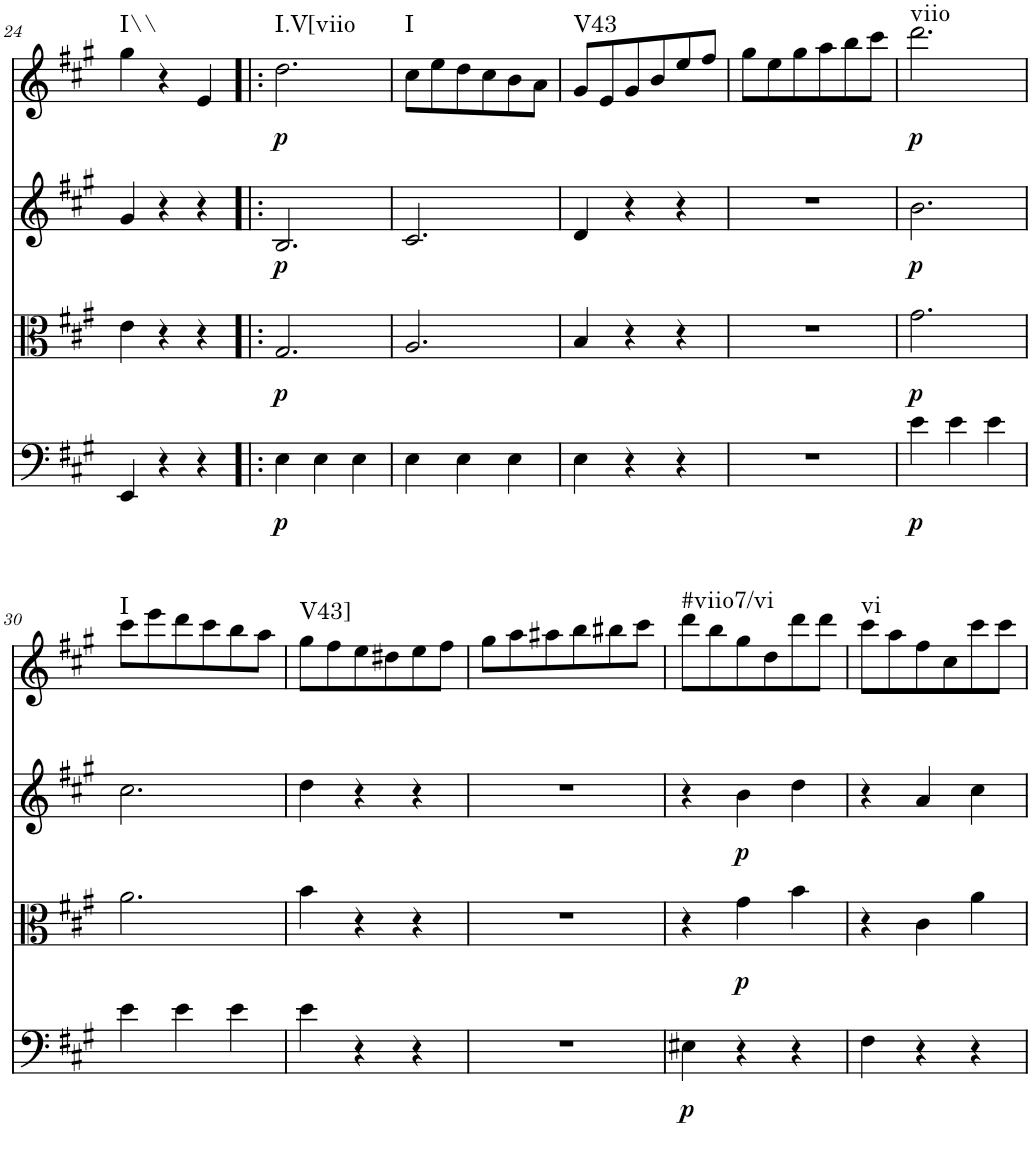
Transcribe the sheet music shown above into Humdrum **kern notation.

**kern	**dynam	**kern	**dynam	**kern	**dynam	**kern	**dynam	**harte
*part4	*part4	*part3	*part3	*part2	*part2	*part1	*part1	*part1
*staff4	*staff4	*staff3	*staff3	*staff2	*staff2	*staff1	*staff1	*
*I"Violoncello	*	*I"Viola	*	*I"Violin 2	*	*I"Violin 1	*	*
*I'Vc	*	*I'Vla	*	*I'Vln	*	*I'Vln	*	*
!!LO:PB:g=z
*clefF4	*	*clefC3	*	*clefG2	*	*clefG2	*	*
*k[f#c#g#]	*	*k[f#c#g#]	*	*k[f#c#g#]	*	*k[f#c#g#]	*	*
*M3/4	*	*M3/4	*	*M3/4	*	*M3/4	*	*
=24	=24	=24	=24	=24	=24	=24	=24	=24
!	!	!	!	!	!	!	!	!LO:H:kt=I\\
4EE/	.	4e\	.	4g#/	.	4gg#\	.	N
4r	.	4r	.	4r	.	4r	.	.
4r	.	4r	.	4r	.	4e/	.	.
=25!|:	=25!|:	=25!|:	=25!|:	=25!|:	=25!|:	=25!|:	=25!|:	=25!|:
!	!LO:DY:b	!	!LO:DY:b	!	!LO:DY:b	!	!LO:DY:b	!LO:H:kt=I.V[viio
4E\	p	2.G#/	p	2.B/	p	2.dd\	p	N
4E\	.	.	.	.	.	.	.	.
4E\	.	.	.	.	.	.	.	.
=26	=26	=26	=26	=26	=26	=26	=26	=26
!	!	!	!	!	!	!	!	!LO:H:kt=I
4E\	.	2.A/	.	2.c#/	.	8cc#\L	.	N
.	.	.	.	.	.	8ee\	.	.
4E\	.	.	.	.	.	8dd\	.	.
.	.	.	.	.	.	8cc#\	.	.
4E\	.	.	.	.	.	8b\	.	.
.	.	.	.	.	.	8a\J	.	.
=27	=27	=27	=27	=27	=27	=27	=27	=27
!	!	!	!	!	!	!	!	!LO:H:kt=V43
4E\	.	4B/	.	4d/	.	8g#/L	.	N
.	.	.	.	.	.	8e/	.	.
4r	.	4r	.	4r	.	8g#/	.	.
.	.	.	.	.	.	8b/	.	.
4r	.	4r	.	4r	.	8ee/	.	.
.	.	.	.	.	.	8ff#/J	.	.
=28	=28	=28	=28	=28	=28	=28	=28	=28
2.r	.	2.r	.	2.r	.	8gg#\L	.	.
.	.	.	.	.	.	8ee\	.	.
.	.	.	.	.	.	8gg#\	.	.
.	.	.	.	.	.	8aa\	.	.
.	.	.	.	.	.	8bb\	.	.
.	.	.	.	.	.	8ccc#\J	.	.
=29	=29	=29	=29	=29	=29	=29	=29	=29
!	!LO:DY:b	!	!LO:DY:b	!	!LO:DY:b	!	!LO:DY:b	!LO:H:kt=viio
4e\	p	2.g#\	p	2.b\	p	2.ddd\	p	N
4e\	.	.	.	.	.	.	.	.
4e\	.	.	.	.	.	.	.	.
!!LO:LB:g=z
=30	=30	=30	=30	=30	=30	=30	=30	=30
!	!	!	!	!	!	!	!	!LO:H:kt=I
4e\	.	2.a\	.	2.cc#\	.	8ccc#\L	.	N
.	.	.	.	.	.	8eee\	.	.
4e\	.	.	.	.	.	8ddd\	.	.
.	.	.	.	.	.	8ccc#\	.	.
4e\	.	.	.	.	.	8bb\	.	.
.	.	.	.	.	.	8aa\J	.	.
=31	=31	=31	=31	=31	=31	=31	=31	=31
!	!	!	!	!	!	!	!	!LO:H:kt=V43]
4e\	.	4b\	.	4dd\	.	8gg#\L	.	N
.	.	.	.	.	.	8ff#\	.	.
4r	.	4r	.	4r	.	8ee\	.	.
.	.	.	.	.	.	8dd#X\	.	.
4r	.	4r	.	4r	.	8ee\	.	.
.	.	.	.	.	.	8ff#\J	.	.
=32	=32	=32	=32	=32	=32	=32	=32	=32
2.r	.	2.r	.	2.r	.	8gg#\L	.	.
.	.	.	.	.	.	8aa\	.	.
.	.	.	.	.	.	8aa#X\	.	.
.	.	.	.	.	.	8bb\	.	.
.	.	.	.	.	.	8bb#X\	.	.
.	.	.	.	.	.	8ccc#\J	.	.
=33	=33	=33	=33	=33	=33	=33	=33	=33
!	!LO:DY:b	!	!	!	!	!	!	!LO:H:kt=#viio7/vi
4E#X\	p	4r	.	4r	.	8ddd\L	.	N
.	.	.	.	.	.	8bb\	.	.
!	!	!	!LO:DY:b	!	!LO:DY:b	!	!	!
4r	.	4g#\	p	4b\	p	8gg#\	.	.
.	.	.	.	.	.	8dd\	.	.
4r	.	4b\	.	4dd\	.	8ddd\	.	.
.	.	.	.	.	.	8ddd\J	.	.
=34	=34	=34	=34	=34	=34	=34	=34	=34
!	!	!	!	!	!	!	!	!LO:H:kt=vi
4F#\	.	4r	.	4r	.	8ccc#\L	.	N
.	.	.	.	.	.	8aa\	.	.
4r	.	4c#\	.	4a/	.	8ff#\	.	.
.	.	.	.	.	.	8cc#\	.	.
4r	.	4a\	.	4cc#\	.	8ccc#\	.	.
.	.	.	.	.	.	8ccc#\J	.	.
=	=	=	=	=	=	=	=	=
*-	*-	*-	*-	*-	*-	*-	*-	*-
